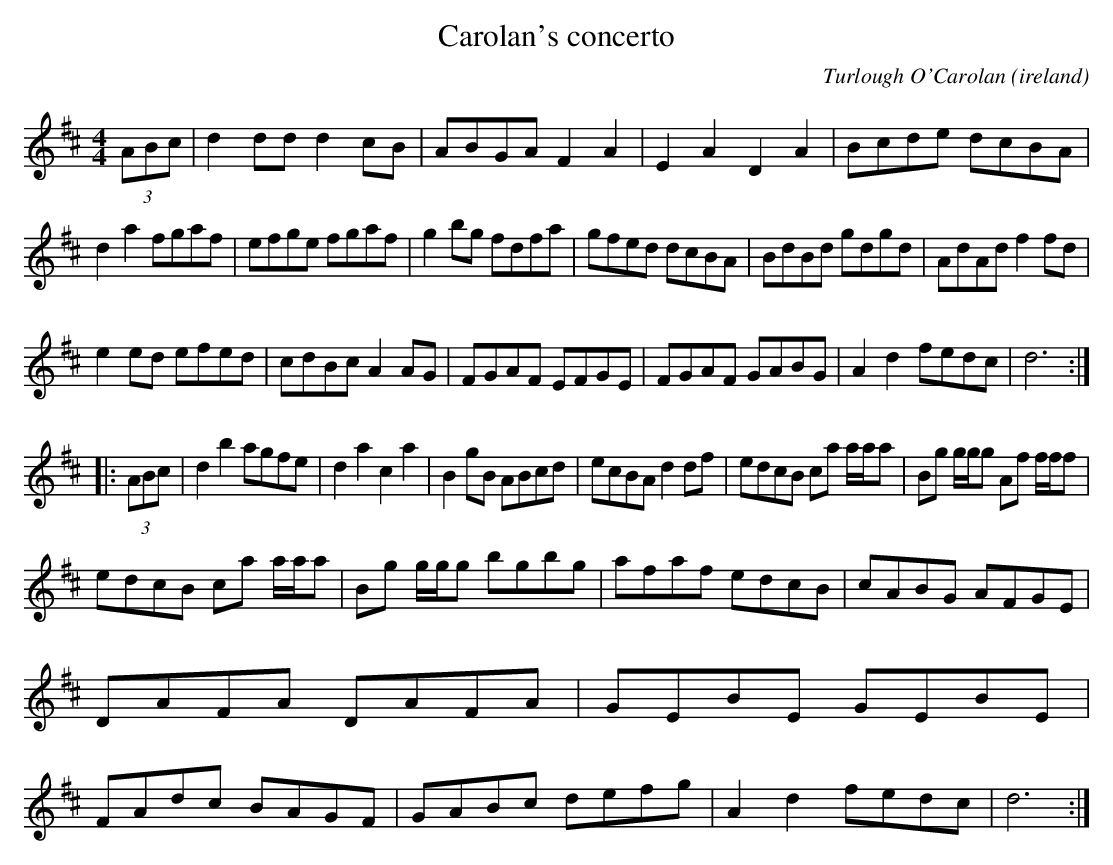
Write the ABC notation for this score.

X:1
T:Carolan's concerto
O:ireland
M:4/4
C:Turlough O'Carolan
K:D
(3ABc|\
d2dd d2cB|ABGA F2A2|E2A2 D2A2|Bcde dcBA|
d2a2 fgaf|efge fgaf|g2bg fdfa|gfed dcBA|\
BdBd gdgd|AdAd f2fd|
e2ed efed|cdBc A2AG|\
FGAF EFGE|FGAF GABG|A2d2 fedc|d6::
(3ABc|\
d2b2 agfe|d2a2 c2a2|B2gB ABcd|ecBA d2df|\
edcB ca a/a/a|Bg g/g/g Af f/f/f|
edcB ca a/a/a|Bg g/g/g bgbg|\
afaf edcB|cABG AFGE|DAFA DAFA|GEBE GEBE|\
FAdc BAGF|GABc defg|A2d2 fedc|d6:|
